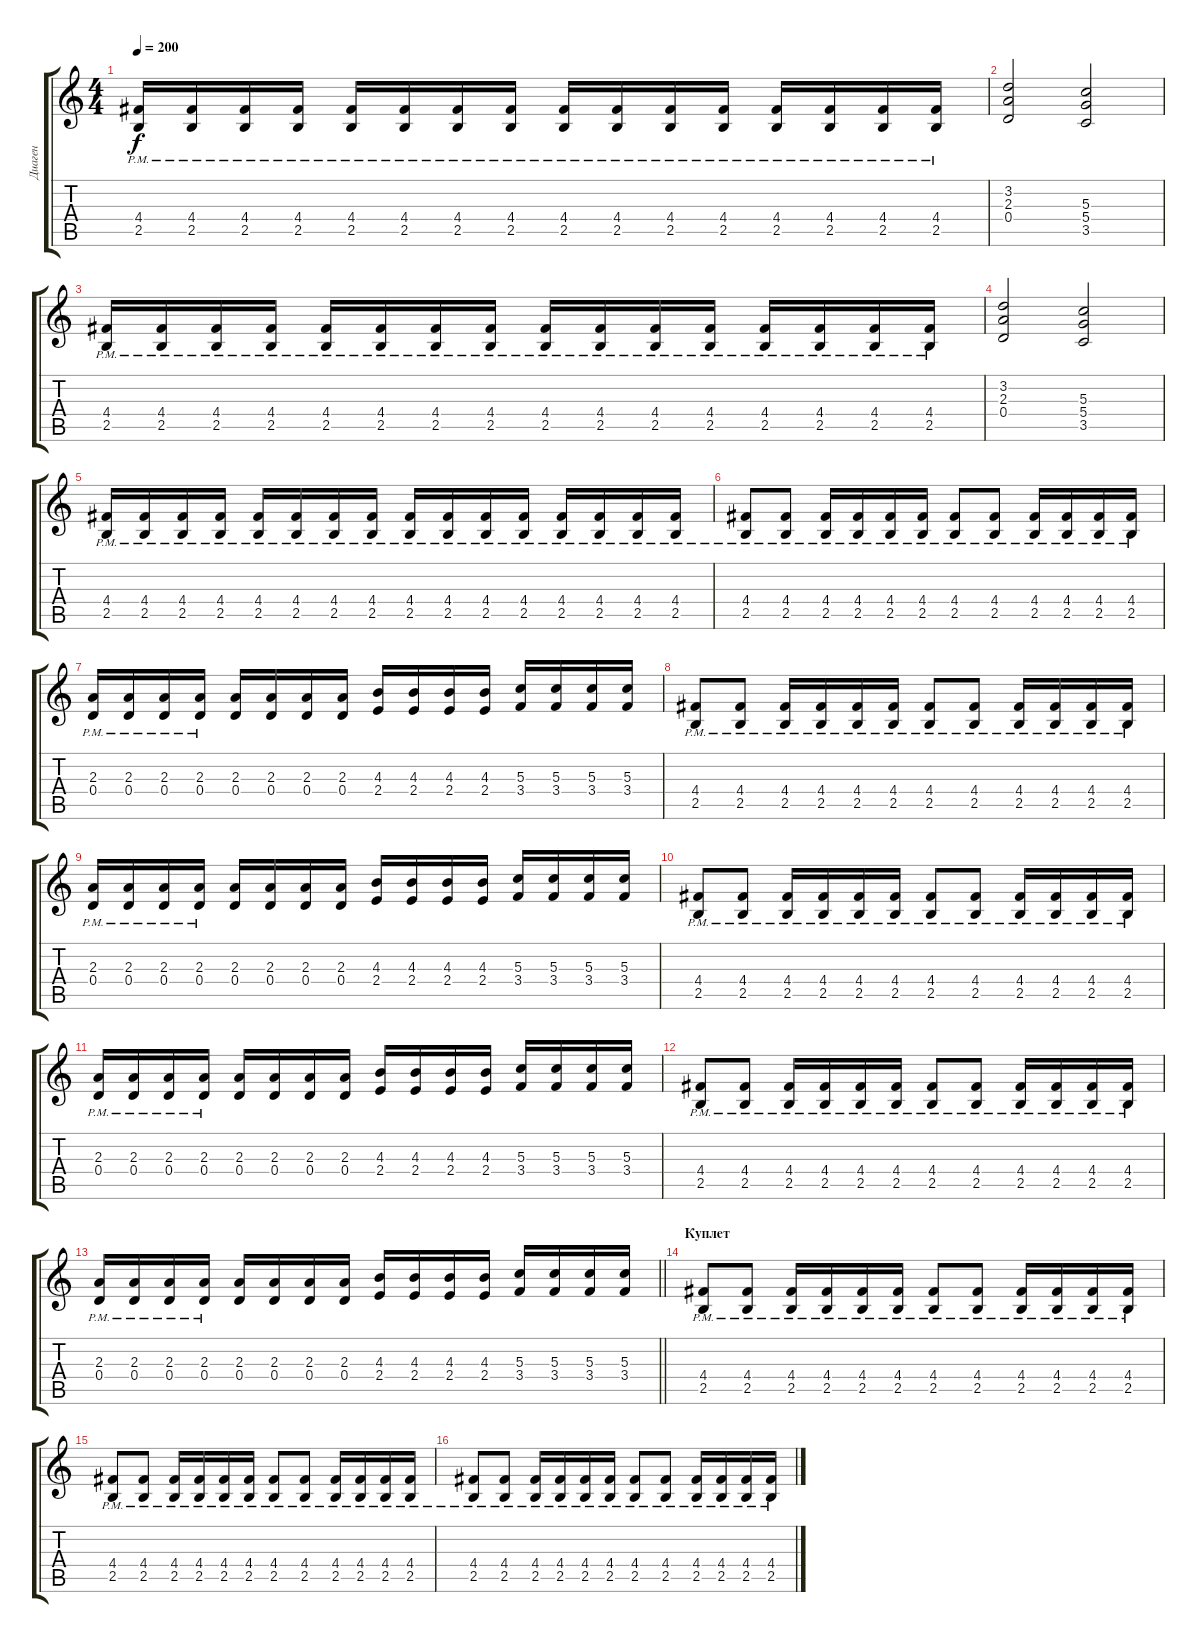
\track ("Диаген" "Диаген") {instrument distortionguitar}
\staff {score tabs}
\tuning (E4 B3 G3 D3 A2 E2) {hide}
\ts (4 4)
\tempo 200
\clef g2
\ks c
(4.4{pm} 2.5{pm}).16{dy f} (4.4{pm} 2.5{pm}).16 (4.4{pm} 2.5{pm}).16 (4.4{pm} 2.5{pm}).16 (4.4{pm} 2.5{pm}).16 (4.4{pm} 2.5{pm}).16 (4.4{pm} 2.5{pm}).16 (4.4{pm} 2.5{pm}).16 (4.4{pm} 2.5{pm}).16 (4.4{pm} 2.5{pm}).16 (4.4{pm} 2.5{pm}).16 (4.4{pm} 2.5{pm}).16 (4.4{pm} 2.5{pm}).16 (4.4{pm} 2.5{pm}).16 (4.4{pm} 2.5{pm}).16 (4.4{pm} 2.5{pm}).16 |
(3.2 2.3 0.4).2 (5.3 5.4 3.5).2 |
(4.4{pm} 2.5{pm}).16 (4.4{pm} 2.5{pm}).16 (4.4{pm} 2.5{pm}).16 (4.4{pm} 2.5{pm}).16 (4.4{pm} 2.5{pm}).16 (4.4{pm} 2.5{pm}).16 (4.4{pm} 2.5{pm}).16 (4.4{pm} 2.5{pm}).16 (4.4{pm} 2.5{pm}).16 (4.4{pm} 2.5{pm}).16 (4.4{pm} 2.5{pm}).16 (4.4{pm} 2.5{pm}).16 (4.4{pm} 2.5{pm}).16 (4.4{pm} 2.5{pm}).16 (4.4{pm} 2.5{pm}).16 (4.4{pm} 2.5{pm}).16 |
(3.2 2.3 0.4).2 (5.3 5.4 3.5).2 |
(4.4{pm} 2.5{pm}).16 (4.4{pm} 2.5{pm}).16 (4.4{pm} 2.5{pm}).16 (4.4{pm} 2.5{pm}).16 (4.4{pm} 2.5{pm}).16 (4.4{pm} 2.5{pm}).16 (4.4{pm} 2.5{pm}).16 (4.4{pm} 2.5{pm}).16 (4.4{pm} 2.5{pm}).16 (4.4{pm} 2.5{pm}).16 (4.4{pm} 2.5{pm}).16 (4.4{pm} 2.5{pm}).16 (4.4{pm} 2.5{pm}).16 (4.4{pm} 2.5{pm}).16 (4.4{pm} 2.5{pm}).16 (4.4{pm} 2.5{pm}).16 |
(4.4{pm} 2.5{pm}).8 (4.4{pm} 2.5{pm}).8 (4.4{pm} 2.5{pm}).16 (4.4{pm} 2.5{pm}).16 (4.4{pm} 2.5{pm}).16 (4.4{pm} 2.5{pm}).16 (4.4{pm} 2.5{pm}).8 (4.4{pm} 2.5{pm}).8 (4.4{pm} 2.5{pm}).16 (4.4{pm} 2.5{pm}).16 (4.4{pm} 2.5{pm}).16 (4.4{pm} 2.5{pm}).16 |
(2.3{pm} 0.4{pm}).16 (2.3{pm} 0.4{pm}).16 (2.3{pm} 0.4{pm}).16 (2.3{pm} 0.4{pm}).16 (2.3 0.4).16 (2.3 0.4).16 (2.3 0.4).16 (2.3 0.4).16 (4.3 2.4).16 (4.3 2.4).16 (4.3 2.4).16 (4.3 2.4).16 (5.3 3.4).16 (5.3 3.4).16 (5.3 3.4).16 (5.3 3.4).16 |
(4.4{pm} 2.5{pm}).8 (4.4{pm} 2.5{pm}).8 (4.4{pm} 2.5{pm}).16 (4.4{pm} 2.5{pm}).16 (4.4{pm} 2.5{pm}).16 (4.4{pm} 2.5{pm}).16 (4.4{pm} 2.5{pm}).8 (4.4{pm} 2.5{pm}).8 (4.4{pm} 2.5{pm}).16 (4.4{pm} 2.5{pm}).16 (4.4{pm} 2.5{pm}).16 (4.4{pm} 2.5{pm}).16 |
(2.3{pm} 0.4{pm}).16 (2.3{pm} 0.4{pm}).16 (2.3{pm} 0.4{pm}).16 (2.3{pm} 0.4{pm}).16 (2.3 0.4).16 (2.3 0.4).16 (2.3 0.4).16 (2.3 0.4).16 (4.3 2.4).16 (4.3 2.4).16 (4.3 2.4).16 (4.3 2.4).16 (5.3 3.4).16 (5.3 3.4).16 (5.3 3.4).16 (5.3 3.4).16 |
(4.4{pm} 2.5{pm}).8 (4.4{pm} 2.5{pm}).8 (4.4{pm} 2.5{pm}).16 (4.4{pm} 2.5{pm}).16 (4.4{pm} 2.5{pm}).16 (4.4{pm} 2.5{pm}).16 (4.4{pm} 2.5{pm}).8 (4.4{pm} 2.5{pm}).8 (4.4{pm} 2.5{pm}).16 (4.4{pm} 2.5{pm}).16 (4.4{pm} 2.5{pm}).16 (4.4{pm} 2.5{pm}).16 |
(2.3{pm} 0.4{pm}).16 (2.3{pm} 0.4{pm}).16 (2.3{pm} 0.4{pm}).16 (2.3{pm} 0.4{pm}).16 (2.3 0.4).16 (2.3 0.4).16 (2.3 0.4).16 (2.3 0.4).16 (4.3 2.4).16 (4.3 2.4).16 (4.3 2.4).16 (4.3 2.4).16 (5.3 3.4).16 (5.3 3.4).16 (5.3 3.4).16 (5.3 3.4).16 |
(4.4{pm} 2.5{pm}).8 (4.4{pm} 2.5{pm}).8 (4.4{pm} 2.5{pm}).16 (4.4{pm} 2.5{pm}).16 (4.4{pm} 2.5{pm}).16 (4.4{pm} 2.5{pm}).16 (4.4{pm} 2.5{pm}).8 (4.4{pm} 2.5{pm}).8 (4.4{pm} 2.5{pm}).16 (4.4{pm} 2.5{pm}).16 (4.4{pm} 2.5{pm}).16 (4.4{pm} 2.5{pm}).16 |
\barLineRight lightlight
(2.3{pm} 0.4{pm}).16 (2.3{pm} 0.4{pm}).16 (2.3{pm} 0.4{pm}).16 (2.3{pm} 0.4{pm}).16 (2.3 0.4).16 (2.3 0.4).16 (2.3 0.4).16 (2.3 0.4).16 (4.3 2.4).16 (4.3 2.4).16 (4.3 2.4).16 (4.3 2.4).16 (5.3 3.4).16 (5.3 3.4).16 (5.3 3.4).16 (5.3 3.4).16 |
\section ("" "Куплет")
(4.4{pm} 2.5{pm}).8 (4.4{pm} 2.5{pm}).8 (4.4{pm} 2.5{pm}).16 (4.4{pm} 2.5{pm}).16 (4.4{pm} 2.5{pm}).16 (4.4{pm} 2.5{pm}).16 (4.4{pm} 2.5{pm}).8 (4.4{pm} 2.5{pm}).8 (4.4{pm} 2.5{pm}).16 (4.4{pm} 2.5{pm}).16 (4.4{pm} 2.5{pm}).16 (4.4{pm} 2.5{pm}).16 |
(4.4{pm} 2.5{pm}).8 (4.4{pm} 2.5{pm}).8 (4.4{pm} 2.5{pm}).16 (4.4{pm} 2.5{pm}).16 (4.4{pm} 2.5{pm}).16 (4.4{pm} 2.5{pm}).16 (4.4{pm} 2.5{pm}).8 (4.4{pm} 2.5{pm}).8 (4.4{pm} 2.5{pm}).16 (4.4{pm} 2.5{pm}).16 (4.4{pm} 2.5{pm}).16 (4.4{pm} 2.5{pm}).16 |
(4.4{pm} 2.5{pm}).8 (4.4{pm} 2.5{pm}).8 (4.4{pm} 2.5{pm}).16 (4.4{pm} 2.5{pm}).16 (4.4{pm} 2.5{pm}).16 (4.4{pm} 2.5{pm}).16 (4.4{pm} 2.5{pm}).8 (4.4{pm} 2.5{pm}).8 (4.4{pm} 2.5{pm}).16 (4.4{pm} 2.5{pm}).16 (4.4{pm} 2.5{pm}).16 (4.4{pm} 2.5{pm}).16
